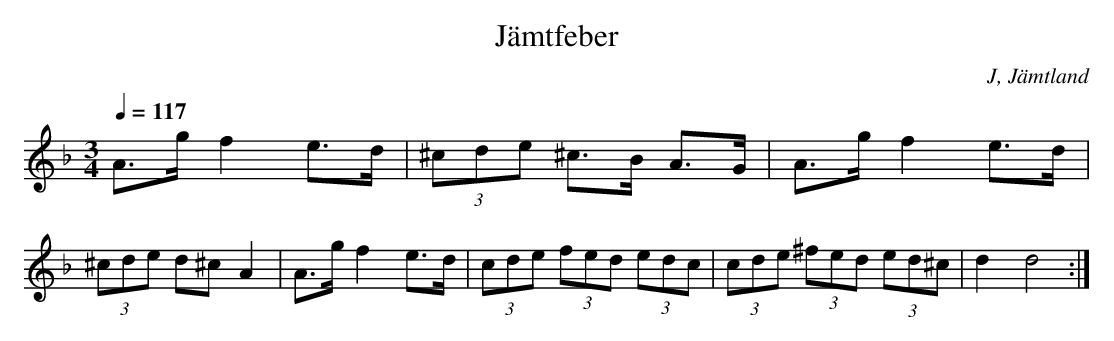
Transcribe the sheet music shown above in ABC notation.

X:1
T: Jämtfeber
O: J, Jämtland
M:3/4
L:1/8
Q:1/4=117
K:Dm
A>g f2 e>d|(3^cde ^c>B A>G|A>g f2 e>d|(3^cde d^c A2|A>g f2 e>d|(3cde (3fed (3edc|(3cde (3^fed (3ed^c|d2 d4 :|
